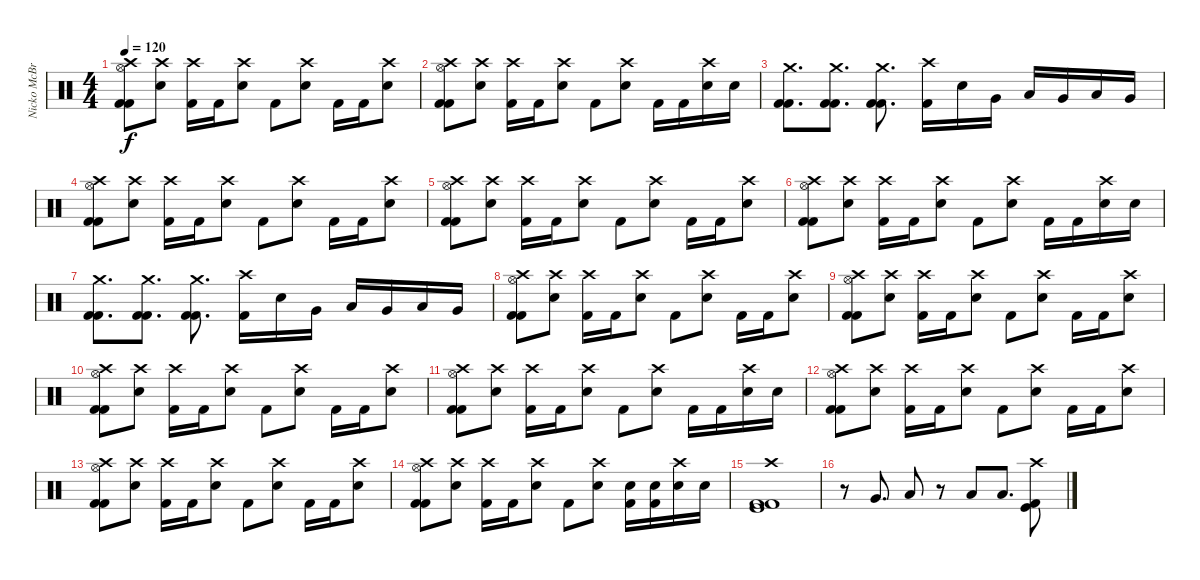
\track ("Nicko McBrain" "Nicko McBr") {instrument percussion}
\staff {score}
\articulation defaults
\ts (4 4)
\tempo 120
\clef neutral
\ks c
("Crash high (hit)" "Hi-Hat (open)" "Kick (hit) 2" "Kick (hit) 2").8{dy f} ("Crash high (hit)" "Snare (hit) 2").8 ("Crash high (hit)" "Kick (hit) 2").16 "Kick (hit) 2".16 ("Crash high (hit)" "Snare (hit) 2").8 "Kick (hit) 2".8 ("Crash high (hit)" "Snare (hit) 2").8 "Kick (hit) 2".16 "Kick (hit) 2".16 ("Crash high (hit)" "Snare (hit) 2").8 |
("Crash high (hit)" "Hi-Hat (open)" "Kick (hit) 2" "Kick (hit) 2").8 ("Crash high (hit)" "Snare (hit) 2").8 ("Crash high (hit)" "Kick (hit) 2").16 "Kick (hit) 2".16 ("Crash high (hit)" "Snare (hit) 2").8 "Kick (hit) 2".8 ("Crash high (hit)" "Snare (hit) 2").8 "Kick (hit) 2".16 "Kick (hit) 2".16 ("Crash high (hit)" "Snare (hit) 2").16 "Snare (hit) 2".16 |
("Crash medium (hit)" "Kick (hit) 2" "Kick (hit) 2").8{d} ("Crash medium (hit)" "Kick (hit) 2" "Kick (hit) 2").8{d} ("Crash medium (hit)" "Kick (hit) 2" "Kick (hit) 2").8{d} ("Crash high (hit)" "Kick (hit) 2").16 "Snare (hit) 2".16 "Very Low Tom (hit)".16 "Low Floor Tom (hit)".16 "Very Low Tom (hit)".16 "Low Floor Tom (hit)".16 "Very Low Tom (hit)".16 |
("Crash high (hit)" "Hi-Hat (open)" "Kick (hit) 2" "Kick (hit) 2").8 ("Crash high (hit)" "Snare (hit) 2").8 ("Crash high (hit)" "Kick (hit) 2").16 "Kick (hit) 2".16 ("Crash high (hit)" "Snare (hit) 2").8 "Kick (hit) 2".8 ("Crash high (hit)" "Snare (hit) 2").8 "Kick (hit) 2".16 "Kick (hit) 2".16 ("Crash high (hit)" "Snare (hit) 2").8 |
("Crash high (hit)" "Hi-Hat (open)" "Kick (hit) 2" "Kick (hit) 2").8 ("Crash high (hit)" "Snare (hit) 2").8 ("Crash high (hit)" "Kick (hit) 2").16 "Kick (hit) 2".16 ("Crash high (hit)" "Snare (hit) 2").8 "Kick (hit) 2".8 ("Crash high (hit)" "Snare (hit) 2").8 "Kick (hit) 2".16 "Kick (hit) 2".16 ("Crash high (hit)" "Snare (hit) 2").8 |
("Crash high (hit)" "Hi-Hat (open)" "Kick (hit) 2" "Kick (hit) 2").8 ("Crash high (hit)" "Snare (hit) 2").8 ("Crash high (hit)" "Kick (hit) 2").16 "Kick (hit) 2".16 ("Crash high (hit)" "Snare (hit) 2").8 "Kick (hit) 2".8 ("Crash high (hit)" "Snare (hit) 2").8 "Kick (hit) 2".16 "Kick (hit) 2".16 ("Crash high (hit)" "Snare (hit) 2").16 "Snare (hit) 2".16 |
("Crash medium (hit)" "Kick (hit) 2" "Kick (hit) 2").8{d} ("Crash medium (hit)" "Kick (hit) 2" "Kick (hit) 2").8{d} ("Crash medium (hit)" "Kick (hit) 2" "Kick (hit) 2").8{d} ("Crash high (hit)" "Kick (hit) 2").16 "Snare (hit) 2".16 "Very Low Tom (hit)".16 "Low Floor Tom (hit)".16 "Very Low Tom (hit)".16 "Low Floor Tom (hit)".16 "Very Low Tom (hit)".16 |
("Crash high (hit)" "Hi-Hat (open)" "Kick (hit) 2" "Kick (hit) 2").8 ("Crash high (hit)" "Snare (hit) 2").8 ("Crash high (hit)" "Kick (hit) 2").16 "Kick (hit) 2".16 ("Crash high (hit)" "Snare (hit) 2").8 "Kick (hit) 2".8 ("Crash high (hit)" "Snare (hit) 2").8 "Kick (hit) 2".16 "Kick (hit) 2".16 ("Crash high (hit)" "Snare (hit) 2").8 |
("Crash high (hit)" "Hi-Hat (open)" "Kick (hit) 2" "Kick (hit) 2").8 ("Crash high (hit)" "Snare (hit) 2").8 ("Crash high (hit)" "Kick (hit) 2").16 "Kick (hit) 2".16 ("Crash high (hit)" "Snare (hit) 2").8 "Kick (hit) 2".8 ("Crash high (hit)" "Snare (hit) 2").8 "Kick (hit) 2".16 "Kick (hit) 2".16 ("Crash high (hit)" "Snare (hit) 2").8 |
("Crash high (hit)" "Hi-Hat (open)" "Kick (hit) 2" "Kick (hit) 2").8 ("Crash high (hit)" "Snare (hit) 2").8 ("Crash high (hit)" "Kick (hit) 2").16 "Kick (hit) 2".16 ("Crash high (hit)" "Snare (hit) 2").8 "Kick (hit) 2".8 ("Crash high (hit)" "Snare (hit) 2").8 "Kick (hit) 2".16 "Kick (hit) 2".16 ("Crash high (hit)" "Snare (hit) 2").8 |
("Crash high (hit)" "Hi-Hat (open)" "Kick (hit) 2" "Kick (hit) 2").8 ("Crash high (hit)" "Snare (hit) 2").8 ("Crash high (hit)" "Kick (hit) 2").16 "Kick (hit) 2".16 ("Crash high (hit)" "Snare (hit) 2").8 "Kick (hit) 2".8 ("Crash high (hit)" "Snare (hit) 2").8 "Kick (hit) 2".16 "Kick (hit) 2".16 ("Crash high (hit)" "Snare (hit) 2").16 "Snare (hit) 2".16 |
("Crash high (hit)" "Hi-Hat (open)" "Kick (hit) 2" "Kick (hit) 2").8 ("Crash high (hit)" "Snare (hit) 2").8 ("Crash high (hit)" "Kick (hit) 2").16 "Kick (hit) 2".16 ("Crash high (hit)" "Snare (hit) 2").8 "Kick (hit) 2".8 ("Crash high (hit)" "Snare (hit) 2").8 "Kick (hit) 2".16 "Kick (hit) 2".16 ("Crash high (hit)" "Snare (hit) 2").8 |
("Crash high (hit)" "Hi-Hat (open)" "Kick (hit) 2" "Kick (hit) 2").8 ("Crash high (hit)" "Snare (hit) 2").8 ("Crash high (hit)" "Kick (hit) 2").16 "Kick (hit) 2".16 ("Crash high (hit)" "Snare (hit) 2").8 "Kick (hit) 2".8 ("Crash high (hit)" "Snare (hit) 2").8 "Kick (hit) 2".16 "Kick (hit) 2".16 ("Crash high (hit)" "Snare (hit) 2").8 |
("Crash high (hit)" "Hi-Hat (open)" "Kick (hit) 2" "Kick (hit) 2").8 ("Crash high (hit)" "Snare (hit) 2").8 ("Crash high (hit)" "Kick (hit) 2").16 "Kick (hit) 2".16 ("Crash high (hit)" "Snare (hit) 2").8 "Kick (hit) 2".8 ("Crash high (hit)" "Snare (hit) 2").8 ("Snare (hit) 2" "Kick (hit) 2").16 ("Snare (hit) 2" "Kick (hit) 2").16 ("Crash high (hit)" "Snare (hit) 2").16 "Snare (hit) 2".16 |
("Crash high (hit)" "Kick (hit)" "Kick (hit) 2" "Kick (hit) 2").1 |
r.8 "Very Low Tom (hit)".8{d} "Low Floor Tom (hit)".8 r.8 "Low Floor Tom (hit)".8 "Low Floor Tom (hit)".8{d} ("Crash high (hit)" "Kick (hit)" "Kick (hit) 2").8
